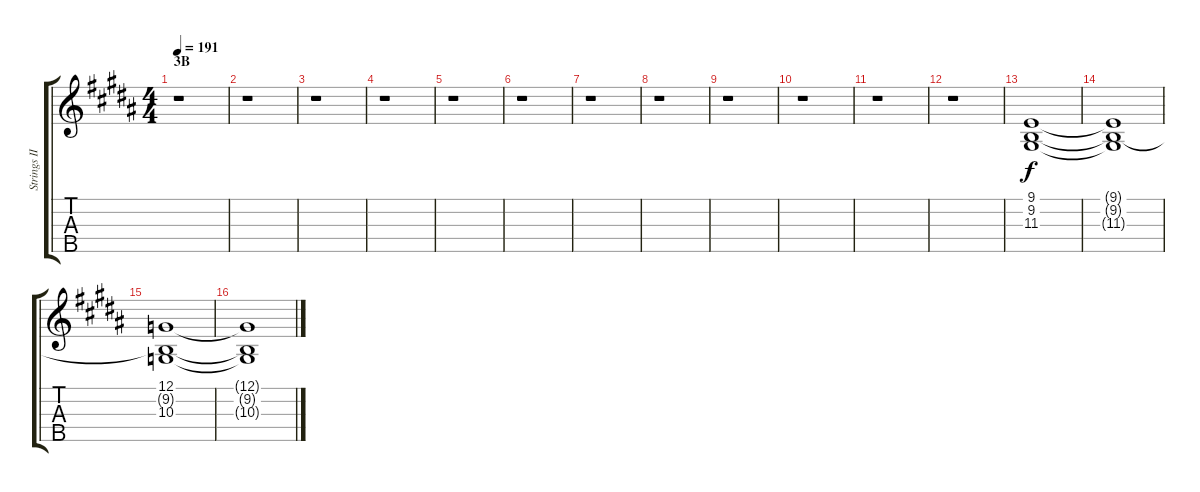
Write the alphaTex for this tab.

\track ("Strings II" "Strings II") {instrument stringensemble1}
\staff {score tabs}
\tuning (G3 D3 A2 E2 B1) {hide}
\ts (4 4)
\section ("" "3B")
\tempo 191
\clef g2
\ks b
r.1{dy f} |
r.1 |
r.1 |
r.1 |
r.1 |
r.1 |
r.1 |
r.1 |
r.1 |
r.1 |
r.1 |
r.1 |
(9.1 9.2 11.3).1 |
(9.1{t} 9.2{t} 11.3{t}).1 |
(12.1 9.2{t} 10.3).1 |
(12.1{t} 9.2{t} 10.3{t}).1
